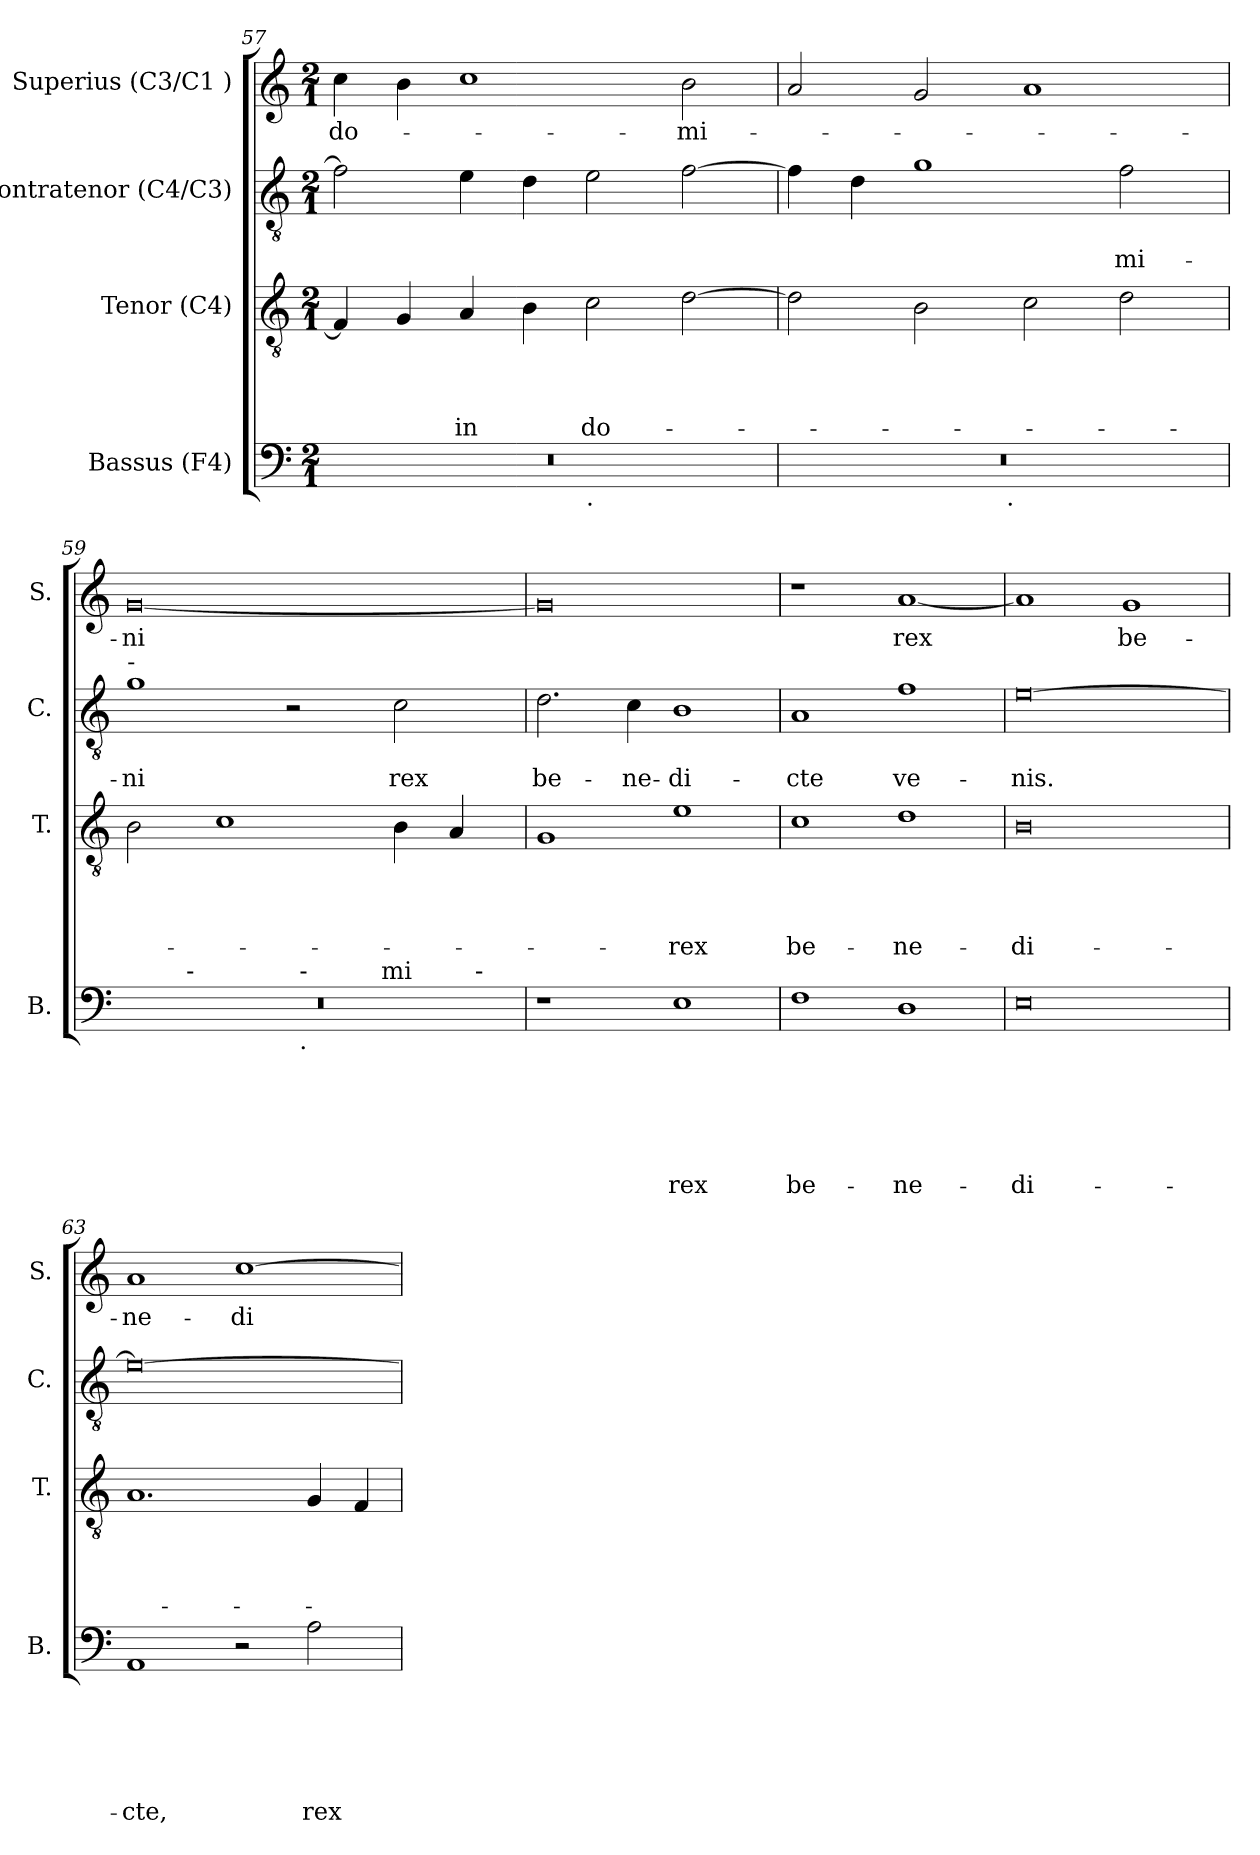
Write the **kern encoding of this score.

**kern	**text	**text	**text	**text	**text	**text	**kern	**text	**text	**text	**text	**kern	**text	**text	**kern	**text
*part4	*part4	*part4	*part4	*part4	*part4	*part4	*part3	*part3	*part3	*part3	*part3	*part2	*part2	*part2	*part1	*part1
*staff4	*staff4	*staff4	*staff4	*staff4	*staff4	*staff4	*staff3	*staff3	*staff3	*staff3	*staff3	*staff2	*staff2	*staff2	*staff1	*staff1
*I"Bassus (F4)	*	*	*	*	*	*	*I"Tenor (C4)	*	*	*	*	*I"Contratenor (C4/C3)	*	*	*I"Superius (C3/C1 )	*
*I'B.	*	*	*	*	*	*	*I'T.	*	*	*	*	*I'C.	*	*	*I'S.	*
*clefF4	*	*	*	*	*	*	*clefGv2	*	*	*	*	*clefGv2	*	*	*clefG2	*
*k[]	*	*	*	*	*	*	*k[]	*	*	*	*	*k[]	*	*	*k[]	*
*C:	*	*	*	*	*	*	*C:	*	*	*	*	*C:	*	*	*C:	*
*M2/1	*	*	*	*	*	*	*M2/1	*	*	*	*	*M2/1	*	*	*M2/1	*
=57	=57	=57	=57	=57	=57	=57	=57	=57	=57	=57	=57	=57	=57	=57	=57	=57
!	!	!	!	!	!	!	!	!	!	!	!	!	!	!	!	!LO:LY:b
*^	*	*	*	*	*	*	*	*	*	*	*	*	*	*	*	*
0r	1ryy	.	.	.	.	.	.	4F/]	.	.	.	.	2f\]	.	.	4cc\	do-
.	.	.	.	.	.	.	.	4G/	.	.	.	.	.	.	.	4b\	.
!	!	!	!	!	!	!	!	!	!	!	!	!LO:LY:b	!	!	!	!	!
.	.	.	.	.	.	.	.	4A/	.	.	.	in	4e\	.	.	1cc	.
.	.	.	.	.	.	.	.	4B\	.	.	.	.	4d\	.	.	.	.
!	!LO:TX:b:t=.	!	!	!	!	!	!	!	!	!	!	!	!	!	!	!	!
!	!	!	!	!	!	!	!	!	!	!	!	!LO:LY:b	!	!	!	!	!
.	1ryy	.	.	.	.	.	.	2c\	.	.	.	do-	2e\	.	.	.	.
!	!	!	!	!	!	!	!	!	!	!	!	!	!	!	!	!	!LO:LY:b
.	.	.	.	.	.	.	.	[>2d\	.	.	.	.	[>2f\	.	.	2b\	-mi-
=58	=58	=58	=58	=58	=58	=58	=58	=58	=58	=58	=58	=58	=58	=58	=58	=58	=58
0r	2ryy	.	.	.	.	.	.	2d\]	.	.	.	.	4f\]	.	.	2a/	.
.	.	.	.	.	.	.	.	.	.	.	.	.	4d\	.	.	.	.
.	4...ryy	.	.	.	.	.	.	2B\	.	.	.	.	1g	.	.	2g/	.
!	!LO:TX:b:t=.	!	!	!	!	!	!	!	!	!	!	!	!	!	!	!	!
.	1ryy	.	.	.	.	.	.	.	.	.	.	.	.	.	.	.	.
.	.	.	.	.	.	.	.	2c\	.	.	.	.	.	.	.	1a	.
!	!	!	!	!	!	!	!	!	!	!	!	!	!	!	!LO:LY:b	!	!
.	.	.	.	.	.	.	.	2d\	.	.	.	.	2f\	.	-mi-	.	.
.	32ryy	.	.	.	.	.	.	.	.	.	.	.	.	.	.	.	.
!!LO:LB:g=z
=59	=59	=59	=59	=59	=59	=59	=59	=59	=59	=59	=59	=59	=59	=59	=59	=59	=59
!	!	!	!	!	!	!	!	!	!	!	!	!	!LO:TX:a:t=-	!	!	!	!
!	!	!	!	!	!	!	!	!	!	!	!	!	!	!	!LO:LY:b	!	!LO:LY:b
*^	*^	*	*	*	*	*	*	*	*	*	*	*	*	*	*	*	*
*	*	*^	*	*	*	*	*	*	*	*	*	*	*	*	*	*	*	*	*
0r	4.ryy	1ryy	1ryy	1ryy	.	.	.	.	.	.	2B\	.	.	.	.	1g	.	-ni	[<0g	-ni
!	!LO:TX:a:t=-	!	!	!	!	!	!	!	!	!	!	!	!	!	!	!	!	!	!	!
.	1ryy	.	.	.	.	.	.	.	.	.	.	.	.	.	.	.	.	.	.	.
.	.	.	.	.	.	.	.	.	.	.	1c	.	.	.	.	.	.	.	.	.
.	.	32ryy	4...ryy	2ryy	.	.	.	.	.	.	.	.	.	.	.	2r	.	.	.	.
!	!	!LO:TX:b:t=.	!	!	!	!	!	!	!	!	!	!	!	!	!	!	!	!	!	!
!	!	!LO:TX:a:t=-	!	!	!	!	!	!	!	!	!	!	!	!	!	!	!	!	!	!
.	.	2ryy	.	.	.	.	.	.	.	.	.	.	.	.	.	.	.	.	.	.
.	2ryy	.	.	.	.	.	.	.	.	.	.	.	.	.	.	.	.	.	.	.
!	!	!	!LO:TX:a:t=mi	!	!	!	!	!	!	!	!	!	!	!	!	!	!	!	!	!
.	.	.	2ryy	.	.	.	.	.	.	.	.	.	.	.	.	.	.	.	.	.
!	!	!	!	!	!	!	!	!	!	!	!	!	!	!	!	!	!	!LO:LY:b	!	!
.	.	.	.	4ryy	.	.	.	.	.	.	4B\	.	.	.	.	2c\	.	rex	.	.
.	.	4...ryy	.	.	.	.	.	.	.	.	.	.	.	.	.	.	.	.	.	.
.	.	.	.	16.ryy	.	.	.	.	.	.	4A/	.	.	.	.	.	.	.	.	.
!	!	!	!	!LO:TX:a:t=-	!	!	!	!	!	!	!	!	!	!	!	!	!	!	!	!
.	.	.	.	8ryy	.	.	.	.	.	.	.	.	.	.	.	.	.	.	.	.
.	8ryy	.	.	.	.	.	.	.	.	.	.	.	.	.	.	.	.	.	.	.
.	.	.	32ryy	32ryy	.	.	.	.	.	.	.	.	.	.	.	.	.	.	.	.
=60	=60	=60	=60	=60	=60	=60	=60	=60	=60	=60	=60	=60	=60	=60	=60	=60	=60	=60	=60	=60
!LO:TX:a:t=ni	!	!	!	!	!	!	!	!	!	!	!	!	!	!	!	!	!	!	!	!
!	!	!	!	!	!	!	!	!	!	!	!	!	!	!	!	!	!	!LO:LY:b	!	!
*v	*v	*v	*v	*v	*	*	*	*	*	*	*	*	*	*	*	*	*	*	*	*
1r	.	.	.	.	.	.	1G	.	.	.	.	2.d\	.	be-	0g]	.
!	!	!	!	!	!	!	!	!	!	!	!	!	!	!LO:LY:b	!	!
.	.	.	.	.	.	.	.	.	.	.	.	4c\	.	-ne-	.	.
!	!	!	!	!	!	!LO:LY:b	!	!	!	!	!LO:LY:b	!	!	!LO:LY:b	!	!
1E	.	.	.	.	.	rex	1e	.	.	.	-rex	1B	.	-di-	.	.
=61	=61	=61	=61	=61	=61	=61	=61	=61	=61	=61	=61	=61	=61	=61	=61	=61
!	!	!	!	!	!	!LO:LY:b	!	!	!	!	!LO:LY:b	!	!	!LO:LY:b	!	!
1F	.	.	.	.	.	be-	1c	.	.	.	be-	1A	.	-cte	1r	.
!	!	!	!	!	!	!LO:LY:b	!	!	!	!	!LO:LY:b	!	!	!LO:LY:b	!	!LO:LY:b
1D	.	.	.	.	.	-ne-	1d	.	.	.	-ne-	1f	.	ve-	[<1a	rex
=62	=62	=62	=62	=62	=62	=62	=62	=62	=62	=62	=62	=62	=62	=62	=62	=62
!	!	!	!	!	!	!LO:LY:b	!	!	!	!	!LO:LY:b	!	!	!LO:LY:b	!	!
0E	.	.	.	.	.	-di-	0B	.	.	.	-di-	[>0e	.	-nis.	1a]	.
!	!	!	!	!	!	!	!	!	!	!	!	!	!	!	!	!LO:LY:b
.	.	.	.	.	.	.	.	.	.	.	.	.	.	.	1g	be-
=63	=63	=63	=63	=63	=63	=63	=63	=63	=63	=63	=63	=63	=63	=63	=63	=63
!	!	!	!	!	!	!LO:LY:b	!	!	!	!	!	!	!	!	!	!LO:LY:b
1AA	.	.	.	.	.	-cte,	1.A	.	.	.	.	0e_	.	.	1a	-ne-
!	!	!	!	!	!	!	!	!	!	!	!	!	!	!	!	!LO:LY:b
2r	.	.	.	.	.	.	.	.	.	.	.	.	.	.	[>1cc	-di-
!	!	!	!	!	!	!LO:LY:b	!	!	!	!	!	!	!	!	!	!
2A\	.	.	.	.	.	rex	4G/	.	.	.	.	.	.	.	.	.
.	.	.	.	.	.	.	4F/	.	.	.	.	.	.	.	.	.
=	=	=	=	=	=	=	=	=	=	=	=	=	=	=	=	=
*-	*-	*-	*-	*-	*-	*-	*-	*-	*-	*-	*-	*-	*-	*-	*-	*-
